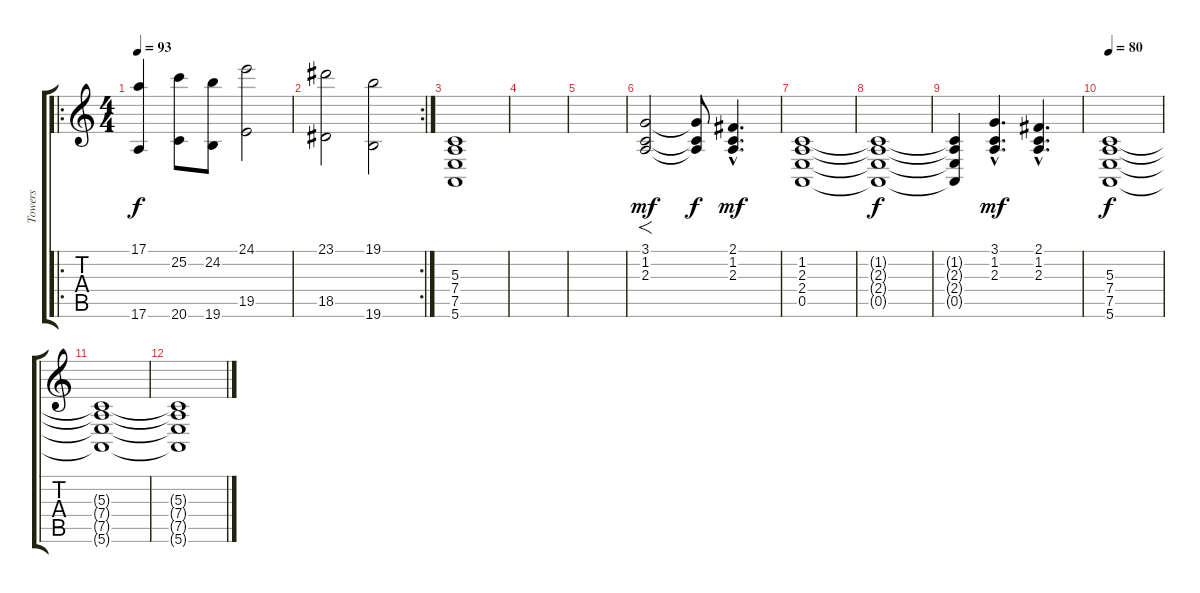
\track ("Towers" "Towers") {instrument stringensemble1}
\staff {score tabs}
\tuning (E4 B3 G3 D3 A2 E2) {hide}
\ro
\ts (4 4)
\tempo 93
\clef g2
\ks c
(17.1 17.6).4{dy f} (25.2 20.6).8 (24.2 19.6).8 (24.1 19.5).2 |
\rc 2
(23.1 18.5).2 (19.1 19.6).2 |
(5.3 7.4 7.5 5.6).1 |
|
|
(3.1 1.2 2.3).2{f dy mf} (3.1{t} 1.2{t} 2.3{t}).8{dy f} (2.1{hac} 1.2{hac} 2.3{hac}).4{d dy mf} |
(1.2 2.3 2.4 0.5).1 |
(1.2{t} 2.3{t} 2.4{t} 0.5{t}).1{dy f} |
(1.2{t} 2.3{t} 2.4{t} 0.5{t}).4 (3.1{hac} 1.2{hac} 2.3{hac}).4{d dy mf} (2.1{hac} 1.2{hac} 2.3{hac}).4{d} |
\tempo 80
(5.3 7.4 7.5 5.6).1{dy f volume 0} |
(5.3{t} 7.4{t} 7.5{t} 5.6{t}).1 |
(5.3{t} 7.4{t} 7.5{t} 5.6{t}).1
